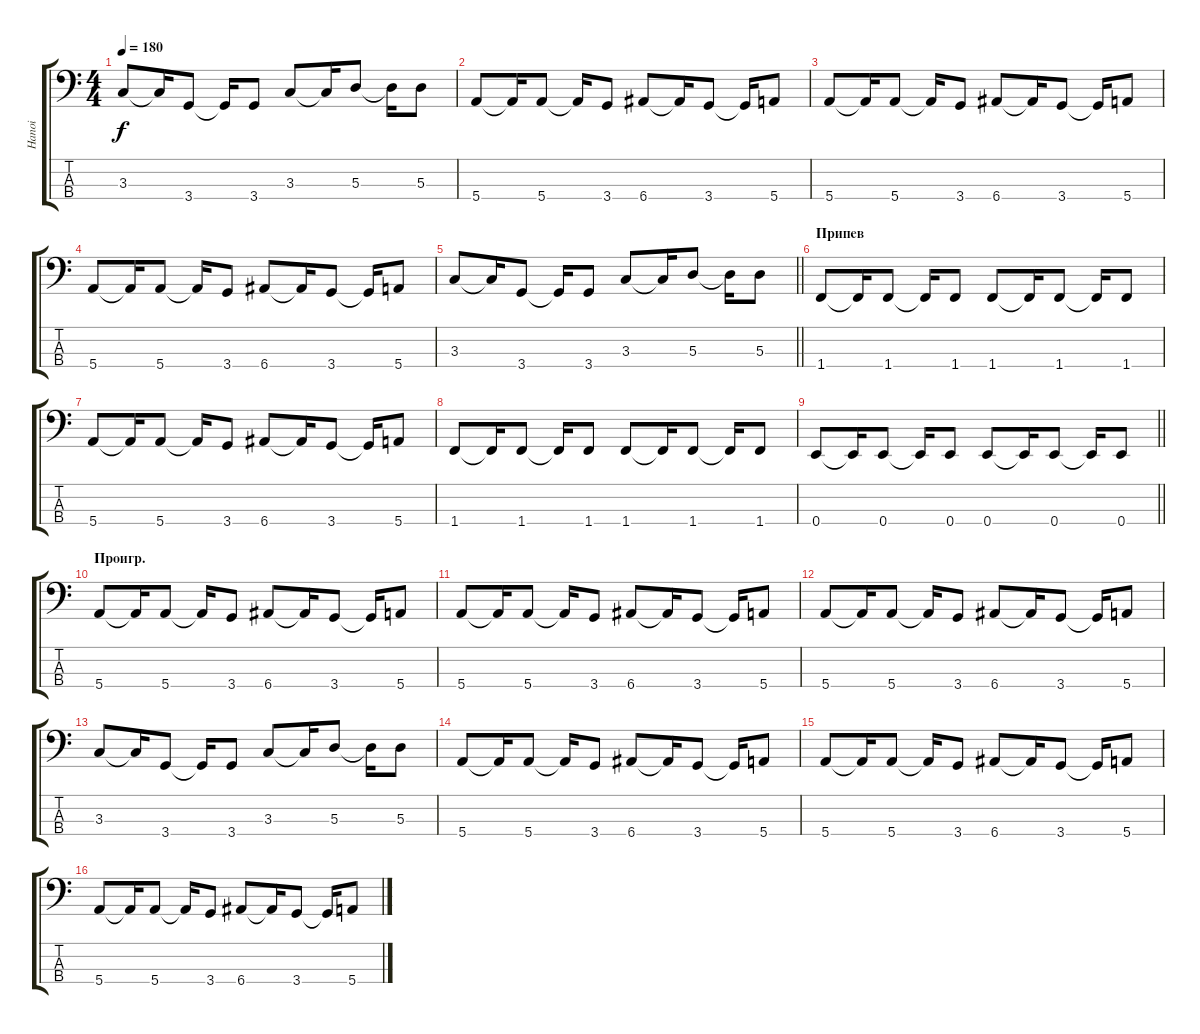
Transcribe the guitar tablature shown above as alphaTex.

\track ("Hanoi" "Hanoi") {instrument electricbassfinger}
\staff {score tabs}
\tuning (G2 D2 A1 E1) {hide}
\ts (4 4)
\tempo 180
\clef f4
\ks c
3.3.8{dy f} 3.3{t}.16 3.4.8 3.4{t}.16 3.4.8 3.3.8 3.3{t}.16 5.3.8 5.3{t}.16 5.3.8 |
5.4.8 5.4{t}.16 5.4.8 5.4{t}.16 3.4.8 6.4.8 6.4{t}.16 3.4.8 3.4{t}.16 5.4.8 |
5.4.8 5.4{t}.16 5.4.8 5.4{t}.16 3.4.8 6.4.8 6.4{t}.16 3.4.8 3.4{t}.16 5.4.8 |
5.4.8 5.4{t}.16 5.4.8 5.4{t}.16 3.4.8 6.4.8 6.4{t}.16 3.4.8 3.4{t}.16 5.4.8 |
\barLineRight lightlight
3.3.8 3.3{t}.16 3.4.8 3.4{t}.16 3.4.8 3.3.8 3.3{t}.16 5.3.8 5.3{t}.16 5.3.8 |
\section ("" "Припев")
1.4.8 1.4{t}.16 1.4.8 1.4{t}.16 1.4.8 1.4.8 1.4{t}.16 1.4.8 1.4{t}.16 1.4.8 |
5.4.8 5.4{t}.16 5.4.8 5.4{t}.16 3.4.8 6.4.8 6.4{t}.16 3.4.8 3.4{t}.16 5.4.8 |
1.4.8 1.4{t}.16 1.4.8 1.4{t}.16 1.4.8 1.4.8 1.4{t}.16 1.4.8 1.4{t}.16 1.4.8 |
\barLineRight lightlight
0.4.8 0.4{t}.16 0.4.8 0.4{t}.16 0.4.8 0.4.8 0.4{t}.16 0.4.8 0.4{t}.16 0.4.8 |
\section ("" "Проигр.")
5.4.8 5.4{t}.16 5.4.8 5.4{t}.16 3.4.8 6.4.8 6.4{t}.16 3.4.8 3.4{t}.16 5.4.8 |
5.4.8 5.4{t}.16 5.4.8 5.4{t}.16 3.4.8 6.4.8 6.4{t}.16 3.4.8 3.4{t}.16 5.4.8 |
5.4.8 5.4{t}.16 5.4.8 5.4{t}.16 3.4.8 6.4.8 6.4{t}.16 3.4.8 3.4{t}.16 5.4.8 |
3.3.8 3.3{t}.16 3.4.8 3.4{t}.16 3.4.8 3.3.8 3.3{t}.16 5.3.8 5.3{t}.16 5.3.8 |
5.4.8 5.4{t}.16 5.4.8 5.4{t}.16 3.4.8 6.4.8 6.4{t}.16 3.4.8 3.4{t}.16 5.4.8 |
5.4.8 5.4{t}.16 5.4.8 5.4{t}.16 3.4.8 6.4.8 6.4{t}.16 3.4.8 3.4{t}.16 5.4.8 |
5.4.8 5.4{t}.16 5.4.8 5.4{t}.16 3.4.8 6.4.8 6.4{t}.16 3.4.8 3.4{t}.16 5.4.8
